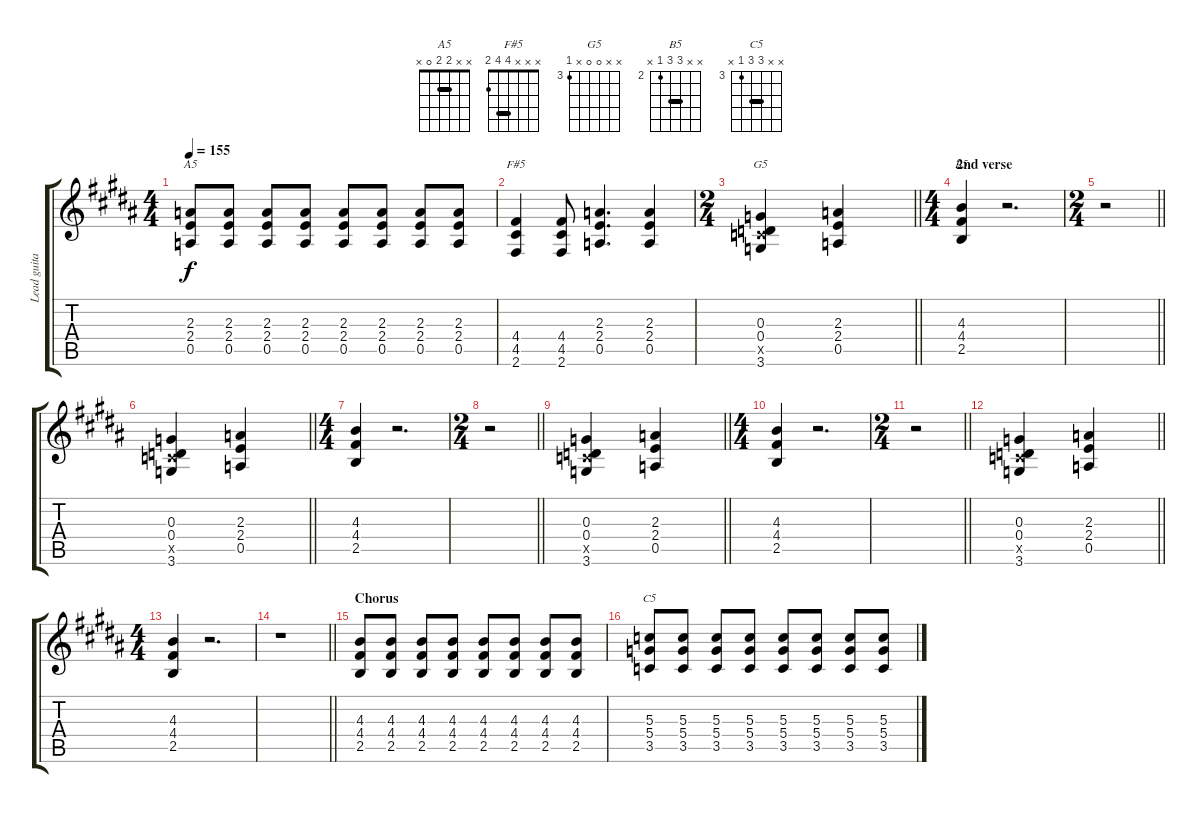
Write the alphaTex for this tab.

\track ("Lead guitar (Jacob Binzer)" "Lead guita") {instrument overdrivenguitar}
\staff {score tabs}
\tuning (E4 B3 G3 D3 A2 E2) {hide}
\chord ("A5" x x 2 2 0 x) {barre 2}
\chord ("F#5" x x x 4 4 2) {barre 4}
\chord ("G5" x x 0 0 x 3) {firstfret 3}
\chord ("B5" x x 4 4 2 x) {firstfret 2 barre 4}
\chord ("C5" x x 5 5 3 x) {firstfret 3 barre 5}
\ts (4 4)
\tempo 155
\clef g2
\ks b
(2.3 2.4 0.5).8{ch "A5" dy f} (2.3 2.4 0.5).8 (2.3 2.4 0.5).8 (2.3 2.4 0.5).8 (2.3 2.4 0.5).8 (2.3 2.4 0.5).8 (2.3 2.4 0.5).8 (2.3 2.4 0.5).8 |
(4.4 4.5 2.6).4{ch "F#5"} (4.4 4.5 2.6).8 (2.3 2.4 0.5).4{d} (2.3 2.4 0.5).4 |
\ts (2 4)
\barLineRight lightlight
(0.3 0.4 3.5{x} 3.6).4{ch "G5"} (2.3 2.4 0.5).4 |
\ts (4 4)
\section ("" "2nd verse")
(4.3 4.4 2.5).4{ch "B5"} r.2{d} |
\ts (2 4)
\barLineRight lightlight
r.2 |
\barLineRight lightlight
(0.3 0.4 3.5{x} 3.6).4 (2.3 2.4 0.5).4 |
\ts (4 4)
(4.3 4.4 2.5).4 r.2{d} |
\ts (2 4)
\barLineRight lightlight
r.2 |
\barLineRight lightlight
(0.3 0.4 3.5{x} 3.6).4 (2.3 2.4 0.5).4 |
\ts (4 4)
(4.3 4.4 2.5).4 r.2{d} |
\ts (2 4)
\barLineRight lightlight
r.2 |
\barLineRight lightlight
(0.3 0.4 3.5{x} 3.6).4 (2.3 2.4 0.5).4 |
\ts (4 4)
(4.3 4.4 2.5).4 r.2{d} |
\barLineRight lightlight
r.1 |
\section ("" "Chorus")
(4.3 4.4 2.5).8 (4.3 4.4 2.5).8 (4.3 4.4 2.5).8 (4.3 4.4 2.5).8 (4.3 4.4 2.5).8 (4.3 4.4 2.5).8 (4.3 4.4 2.5).8 (4.3 4.4 2.5).8 |
(5.3 5.4 3.5).8{ch "C5"} (5.3 5.4 3.5).8 (5.3 5.4 3.5).8 (5.3 5.4 3.5).8 (5.3 5.4 3.5).8 (5.3 5.4 3.5).8 (5.3 5.4 3.5).8 (5.3 5.4 3.5).8
